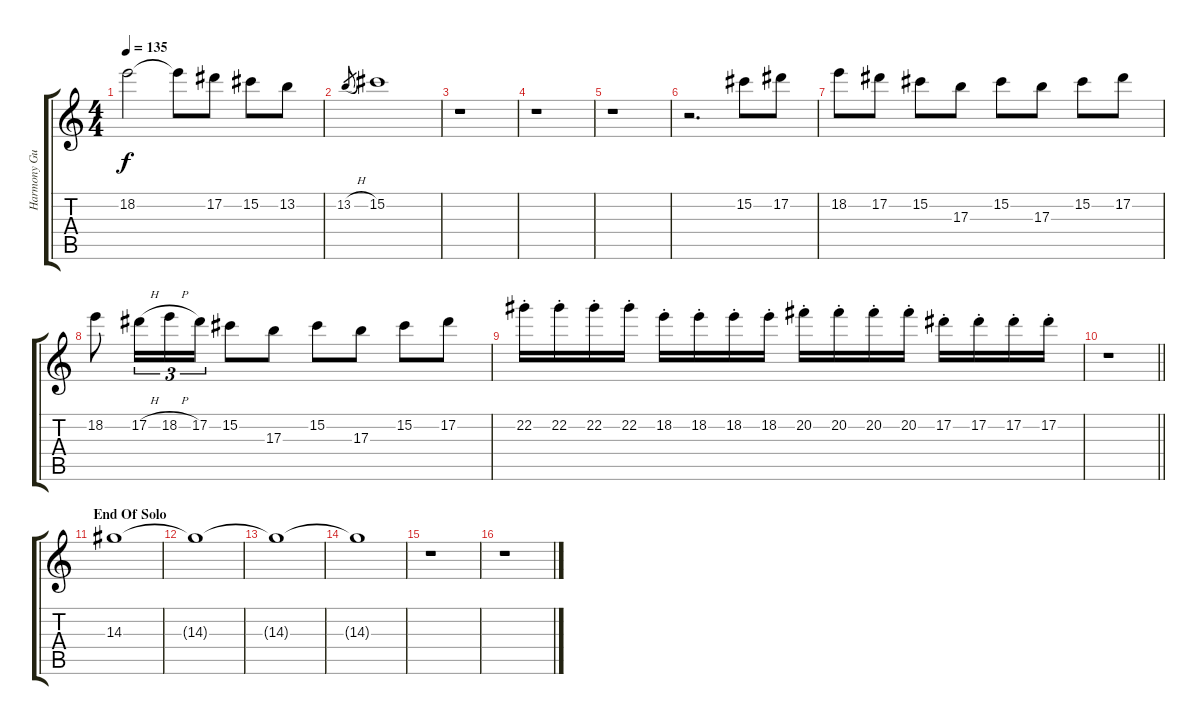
\track ("Harmony Guitar" "Harmony Gu") {instrument distortionguitar}
\staff {score tabs}
\tuning (Eb4 Bb3 Gb3 Db3 Ab2 Eb2) {hide}
\ts (4 4)
\tempo 135
\clef g2
\ks c
18.2.2{dy f} 18.2{t}.8 17.2.8 15.2.8 13.2.8 |
13.2{h}.8{gr} 15.2.1 |
r.1 |
r.1 |
r.1 |
r.2{d} 15.2.8 17.2.8 |
18.2.8 17.2.8 15.2.8 17.3.8 15.2.8 17.3.8 15.2.8 17.2.8 |
18.2.8 17.2{h}.16{tu (3 2)} 18.2{h}.16{tu (3 2)} 17.2.16{tu (3 2)} 15.2.8 17.3.8 15.2.8 17.3.8 15.2.8 17.2.8 |
22.2{st}.16 22.2{st}.16 22.2{st}.16 22.2{st}.16 18.2{st}.16 18.2{st}.16 18.2{st}.16 18.2{st}.16 20.2{st}.16 20.2{st}.16 20.2{st}.16 20.2{st}.16 17.2{st}.16 17.2{st}.16 17.2{st}.16 17.2{st}.16 |
\barLineRight lightlight
r.1 |
\section ("" "End Of Solo")
14.3.1 |
14.3{t}.1 |
14.3{t}.1 |
14.3{t}.1 |
r.1 |
r.1
